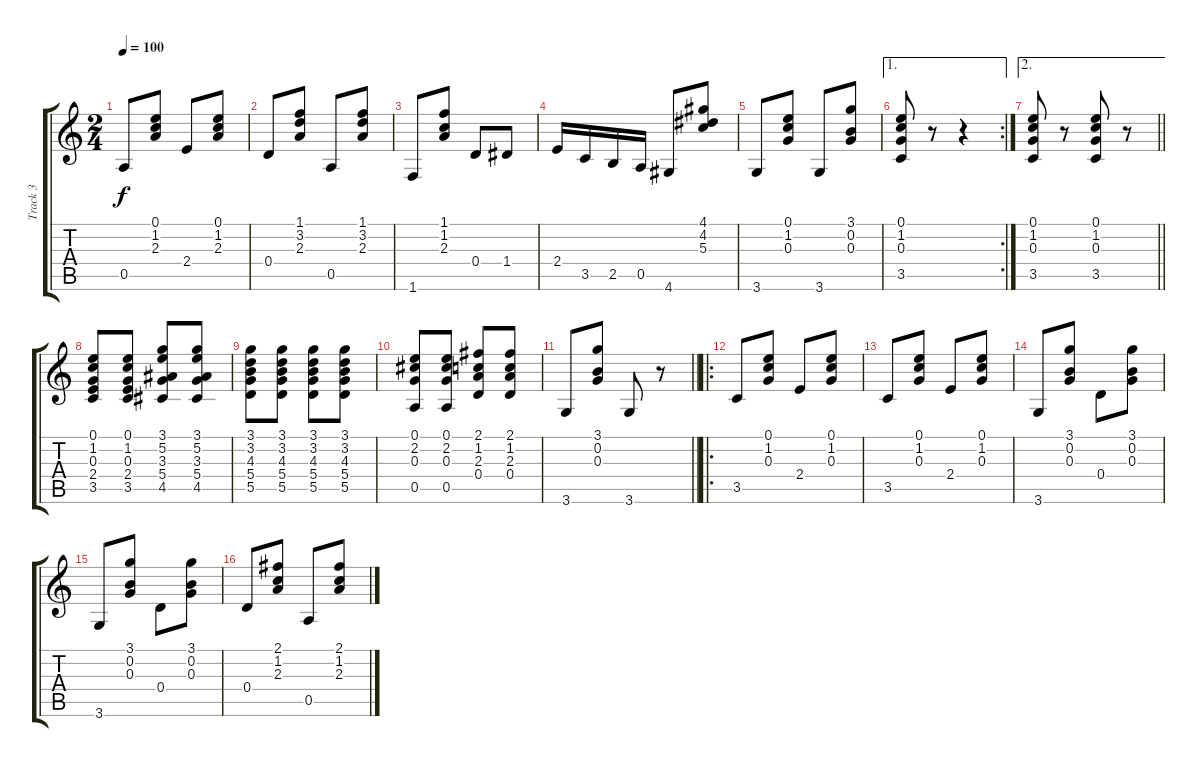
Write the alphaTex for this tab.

\track ("Track 3" "Track 3") {instrument acousticguitarsteel}
\staff {score tabs}
\tuning (E4 B3 G3 D3 A2 E2) {hide}
\ts (2 4)
\tempo 100
\clef g2
\ks c
0.5.8{dy f} (0.1 1.2 2.3).8 2.4.8 (0.1 1.2 2.3).8 |
0.4.8 (1.1 3.2 2.3).8 0.5.8 (1.1 3.2 2.3).8 |
1.6.8 (1.1 1.2 2.3).8 0.4.8 1.4.8 |
2.4.16 3.5.16 2.5.16 0.5.16 4.6.8 (4.1 4.2 5.3).8 |
3.6.8 (0.1 1.2 0.3).8 3.6.8 (3.1 0.2 0.3).8 |
\ae 1
\rc 2
(0.1 1.2 0.3 3.5).8 r.8 r.4 |
\ae 2
\barLineRight lightlight
(0.1 1.2 0.3 3.5).8 r.8 (0.1 1.2 0.3 3.5).8 r.8 |
(0.1 1.2 0.3 2.4 3.5).8 (0.1 1.2 0.3 2.4 3.5).8 (3.1 5.2 3.3 5.4 4.5).8 (3.1 5.2 3.3 5.4 4.5).8 |
(3.1 3.2 4.3 5.4 5.5).8 (3.1 3.2 4.3 5.4 5.5).8 (3.1 3.2 4.3 5.4 5.5).8 (3.1 3.2 4.3 5.4 5.5).8 |
(0.1 2.2 0.3 0.5).8 (0.1 2.2 0.3 0.5).8 (2.1 1.2 2.3 0.4).8 (2.1 1.2 2.3 0.4).8 |
\barLineRight lightlight
3.6.8 (3.1 0.2 0.3).8 3.6.8 r.8 |
\ro
3.5.8 (0.1 1.2 0.3).8 2.4.8 (0.1 1.2 0.3).8 |
3.5.8 (0.1 1.2 0.3).8 2.4.8 (0.1 1.2 0.3).8 |
3.6.8 (3.1 0.2 0.3).8 0.4.8 (3.1 0.2 0.3).8 |
3.6.8 (3.1 0.2 0.3).8 0.4.8 (3.1 0.2 0.3).8 |
0.4.8 (2.1 1.2 2.3).8 0.5.8 (2.1 1.2 2.3).8
